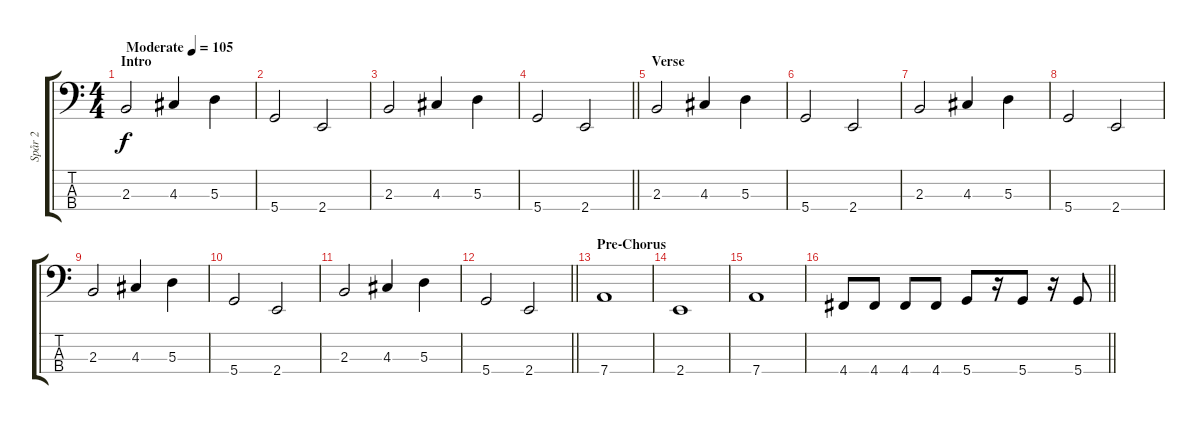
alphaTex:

\track ("Spår 2" "Spår 2") {instrument electricbassfinger}
\staff {score tabs}
\tuning (G2 D2 A1 D1) {hide}
\ts (4 4)
\section ("" "Intro")
\tempo (105 "Moderate")
\clef f4
\ks c
2.3.2{dy f instrument electricbassfinger} 4.3.4 5.3.4 |
5.4.2 2.4.2 |
2.3.2 4.3.4 5.3.4 |
\barLineRight lightlight
5.4.2 2.4.2 |
\section ("" "Verse")
2.3.2 4.3.4 5.3.4 |
5.4.2 2.4.2 |
2.3.2 4.3.4 5.3.4 |
5.4.2 2.4.2 |
2.3.2 4.3.4 5.3.4 |
5.4.2 2.4.2 |
2.3.2 4.3.4 5.3.4 |
\barLineRight lightlight
5.4.2 2.4.2 |
\section ("" "Pre-Chorus")
7.4.1 |
2.4.1 |
7.4.1 |
\barLineRight lightlight
4.4.8 4.4.8 4.4.8 4.4.8 5.4.8 r.16 5.4.8 r.16 5.4.8
